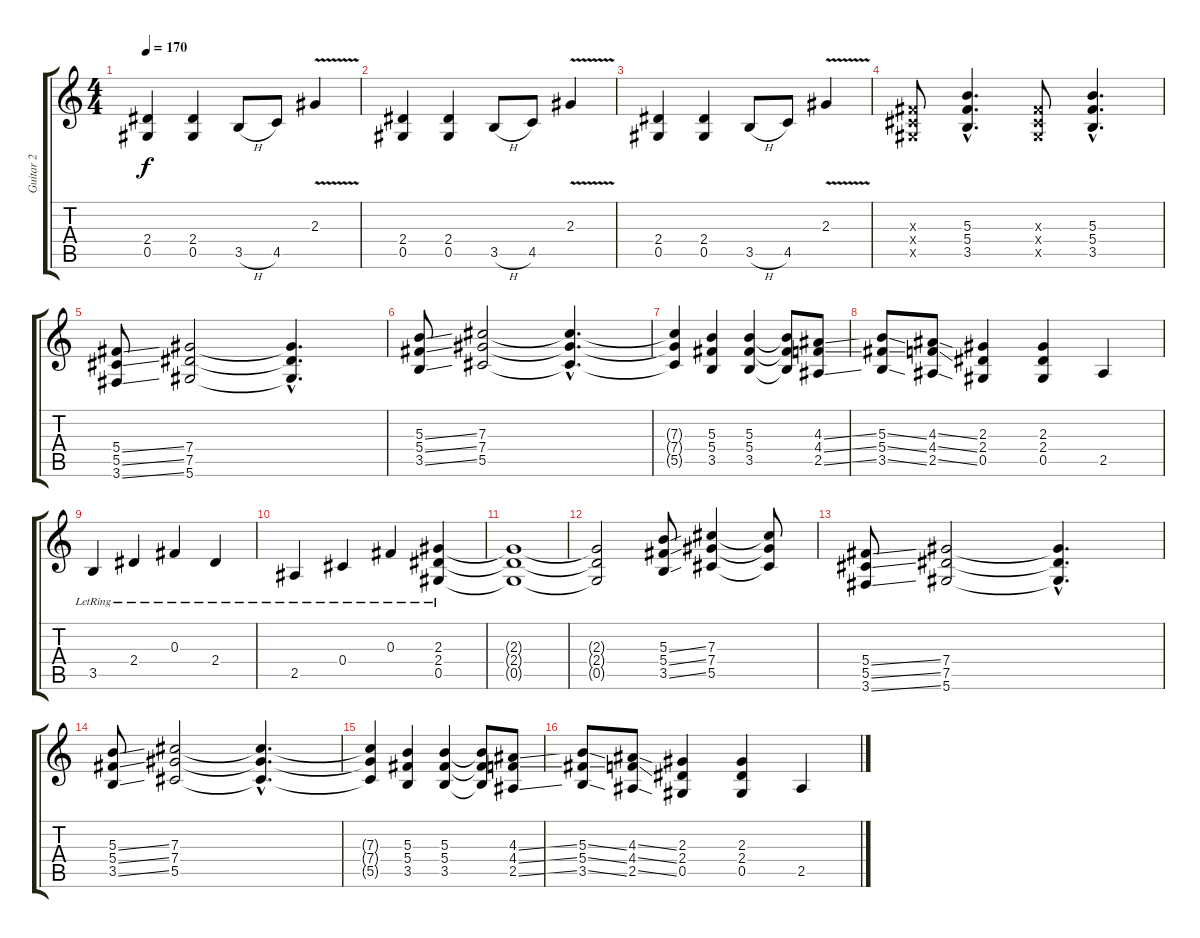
\track ("Guitar 2" "Guitar 2") {instrument distortionguitar}
\staff {score tabs}
\tuning (Eb4 Bb3 Gb3 Db3 Ab2 Eb2) {hide}
\ts (4 4)
\tempo 170
\clef g2
\ks c
(2.4 0.5).4{dy f} (2.4 0.5).4 3.5{h}.8 4.5.8 2.3{v}.4 |
(2.4 0.5).4 (2.4 0.5).4 3.5{h}.8 4.5.8 2.3{v}.4 |
(2.4 0.5).4 (2.4 0.5).4 3.5{h}.8 4.5.8 2.3{v}.4 |
(0.3{x} 0.4{x} 0.5{x}).8 (5.3{hac} 5.4{hac} 3.5{hac}).4{d} (0.3{x} 0.4{x} 0.5{x}).8 (5.3{hac} 5.4{hac} 3.5{hac}).4{d} |
(5.4{ss} 5.5{ss} 3.6{ss}).8 (7.4 7.5 5.6).2 (7.4{hac t} 7.5{hac t} 5.6{hac t}).4{d} |
(5.3{ss} 5.4{ss} 3.5{ss}).8 (7.3 7.4 5.5).2 (7.3{hac t} 7.4{hac t} 5.5{hac t}).4{d} |
(7.3{t} 7.4{t} 5.5{t}).4 (5.3 5.4 3.5).4 (5.3 5.4 3.5).4 (5.3{t} 5.4{t} 3.5{t}).8 (4.3{ss} 4.4{ss} 2.5{ss}).8 |
(5.3{ss} 5.4{ss} 3.5{ss}).8 (4.3{ss} 4.4{ss} 2.5{ss}).8 (2.3 2.4 0.5).4 (2.3 2.4 0.5).4 2.5.4 |
3.5{lr}.4 2.4{lr}.4 0.3{lr}.4 2.4{lr}.4 |
2.5{lr}.4 0.4{lr}.4 0.3{lr}.4 (2.3{lr} 2.4{lr} 0.5{lr}).4 |
(2.3{t} 2.4{t} 0.5{t}).1 |
(2.3{t} 2.4{t} 0.5{t}).2 (5.3{ss} 5.4{ss} 3.5{ss}).8 (7.3 7.4 5.5).4 (7.3{t} 7.4{t} 5.5{t}).8 |
(5.4{ss} 5.5{ss} 3.6{ss}).8 (7.4 7.5 5.6).2 (7.4{hac t} 7.5{hac t} 5.6{hac t}).4{d} |
(5.3{ss} 5.4{ss} 3.5{ss}).8 (7.3 7.4 5.5).2 (7.3{hac t} 7.4{hac t} 5.5{hac t}).4{d} |
(7.3{t} 7.4{t} 5.5{t}).4 (5.3 5.4 3.5).4 (5.3 5.4 3.5).4 (5.3{t} 5.4{t} 3.5{t}).8 (4.3{ss} 4.4{ss} 2.5{ss}).8 |
(5.3{ss} 5.4{ss} 3.5{ss}).8 (4.3{ss} 4.4{ss} 2.5{ss}).8 (2.3 2.4 0.5).4 (2.3 2.4 0.5).4 2.5.4
